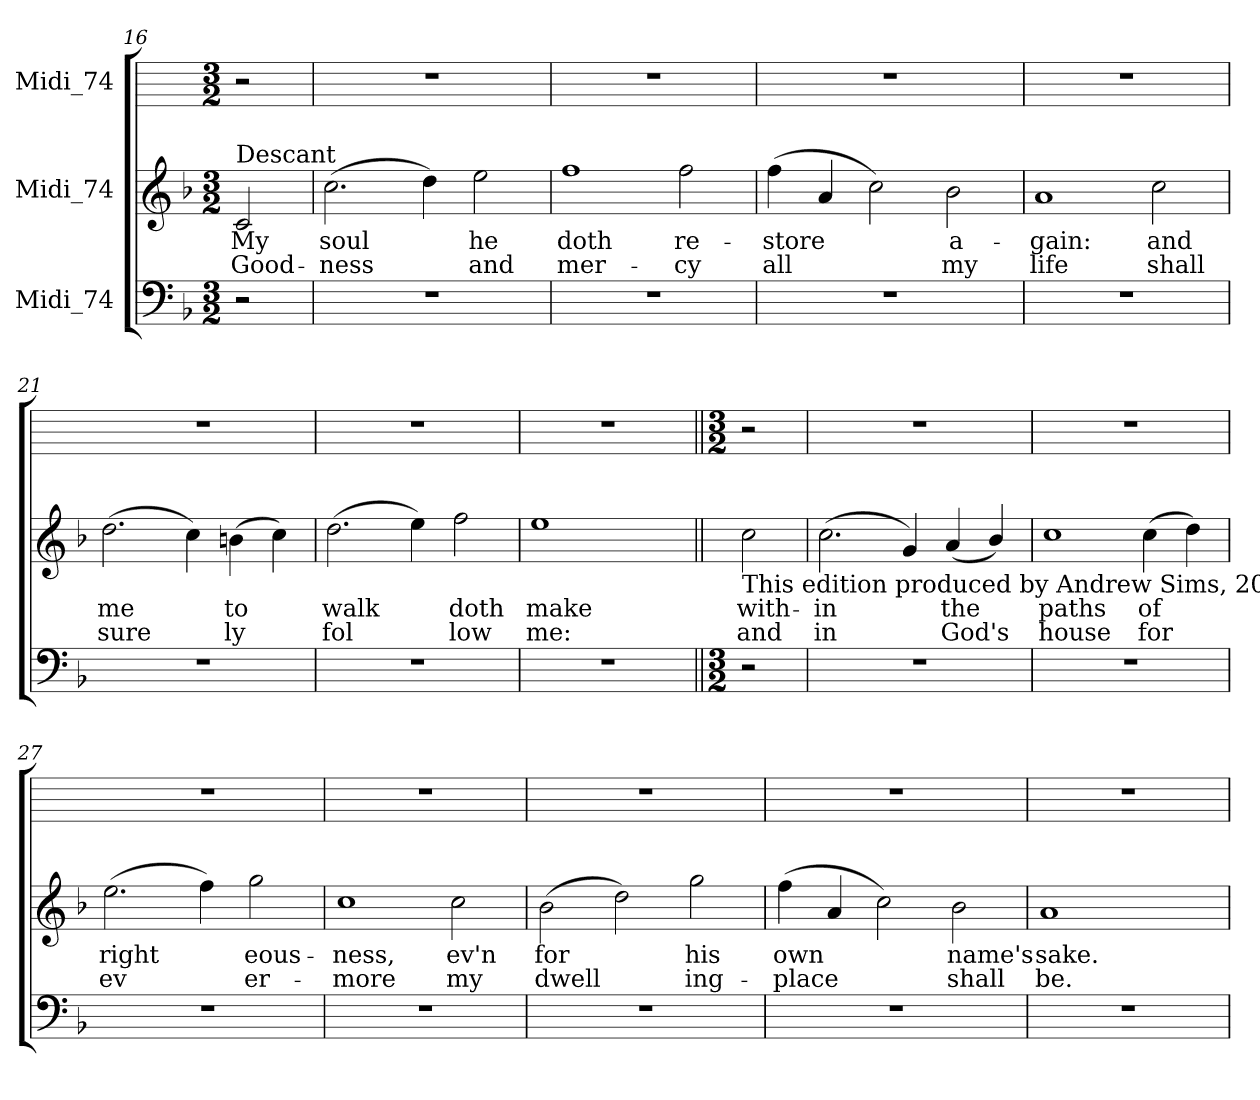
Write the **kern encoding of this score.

**kern	**kern	**text	**text	**kern
*part3	*part2	*part2	*part2	*part1
*staff3	*staff2	*staff2	*staff2	*staff1
*I"Midi_74	*I"Midi_74	*	*	*I"Midi_74
!!LO:LB:g=z
*clefF4	*clefG2	*	*	*
*k[b-]	*k[b-]	*	*	*
*F:	*F:	*	*	*
*M3/2	*M3/2	*	*	*M3/2
=16	=16	=16	=16	=16
!	!LO:TX:a:t=Descant	!	!	!
!	!	!LO:LY:b	!LO:LY:b	!
2r	2c	My	Good-	2r
=17	=17	=17	=17	=17
!	!	!LO:LY:b	!LO:LY:b	!
1.r	(>2.cc	-soul	ness	1.r
.	4dd)	.	.	.
!	!	!LO:LY:b	!LO:LY:b	!
.	2ee	he	and	.
=18	=18	=18	=18	=18
!	!	!LO:LY:b	!LO:LY:b	!
1.r	1ff	doth	mer-	1.r
!	!	!LO:LY:b	!LO:LY:b	!
.	2ff	-re-	-cy	.
=19	=19	=19	=19	=19
!	!	!LO:LY:b	!LO:LY:b	!
1.r	(>4ff	store	all	1.r
.	4a	.	.	.
.	2cc)	.	.	.
!	!	!LO:LY:b	!LO:LY:b	!
.	2b-	a-	-my	.
=20	=20	=20	=20	=20
!	!	!LO:LY:b	!LO:LY:b	!
1.r	1a	gain:	life	1.r
!	!	!LO:LY:b	!LO:LY:b	!
.	2cc	and	shall	.
=21	=21	=21	=21	=21
!	!	!LO:LY:b	!LO:LY:b	!
1.r	(>2.dd	me	sure	1.r
.	4cc)	.	.	.
!	!	!LO:LY:b	!LO:LY:b	!
.	(>4bn	to	ly	.
.	4cc)	.	.	.
=22	=22	=22	=22	=22
!	!	!LO:LY:b	!LO:LY:b	!
1.r	(>2.dd	walk	fol	1.r
.	4ee)	.	.	.
!	!	!LO:LY:b	!LO:LY:b	!
.	2ff	doth	low	.
=23	=23	=23	=23	=23
!	!	!LO:LY:b	!LO:LY:b	!
1.r	1ee	make	me:	1.r
.	2ryy	.	.	.
!!LO:LB:g=z
=24||	=24||	=24||	=24||	=24||
*M3/2	*	*	*	*M3/2
!	!LO:TX:b:t=This edition produced by Andrew Sims, 2021	!	!	!
!	!	!LO:LY:b	!LO:LY:b	!
2r	2cc	with-	-and	2r
=25	=25	=25	=25	=25
!	!	!LO:LY:b	!LO:LY:b	!
1.r	(>2.cc	in	in	1.r
.	4g)	.	.	.
!	!	!LO:LY:b	!LO:LY:b	!
.	(<4a	the	God's	.
.	4b-/)	.	.	.
=26	=26	=26	=26	=26
!	!	!LO:LY:b	!LO:LY:b	!
1.r	1cc	paths	house	1.r
!	!	!LO:LY:b	!LO:LY:b	!
.	(>4cc	of	for	.
.	4dd)	.	.	.
=27	=27	=27	=27	=27
!	!	!LO:LY:b	!LO:LY:b	!
1.r	(>2.ee	right	ev	1.r
.	4ff)	.	.	.
!	!	!LO:LY:b	!LO:LY:b	!
.	2gg	eous-	-er-	.
=28	=28	=28	=28	=28
!	!	!LO:LY:b	!LO:LY:b	!
1.r	1cc	-ness,	more	1.r
!	!	!LO:LY:b	!LO:LY:b	!
.	2cc	ev'n	my	.
=29	=29	=29	=29	=29
!	!	!LO:LY:b	!LO:LY:b	!
1.r	(>2b-	for	dwell	1.r
.	2dd)	.	.	.
!	!	!LO:LY:b	!LO:LY:b	!
.	2gg	his	ing-	.
=30	=30	=30	=30	=30
!	!	!LO:LY:b	!LO:LY:b	!
1.r	(>4ff	-own	place	1.r
.	4a	.	.	.
.	2cc)	.	.	.
!	!	!LO:LY:b	!LO:LY:b	!
.	2b-	name's	shall	.
=31	=31	=31	=31	=31
!	!	!LO:LY:b	!LO:LY:b	!
1.r	1a	sake.	be.	1.r
.	2ryy	.	.	.
=	=	=	=	=
*-	*-	*-	*-	*-
